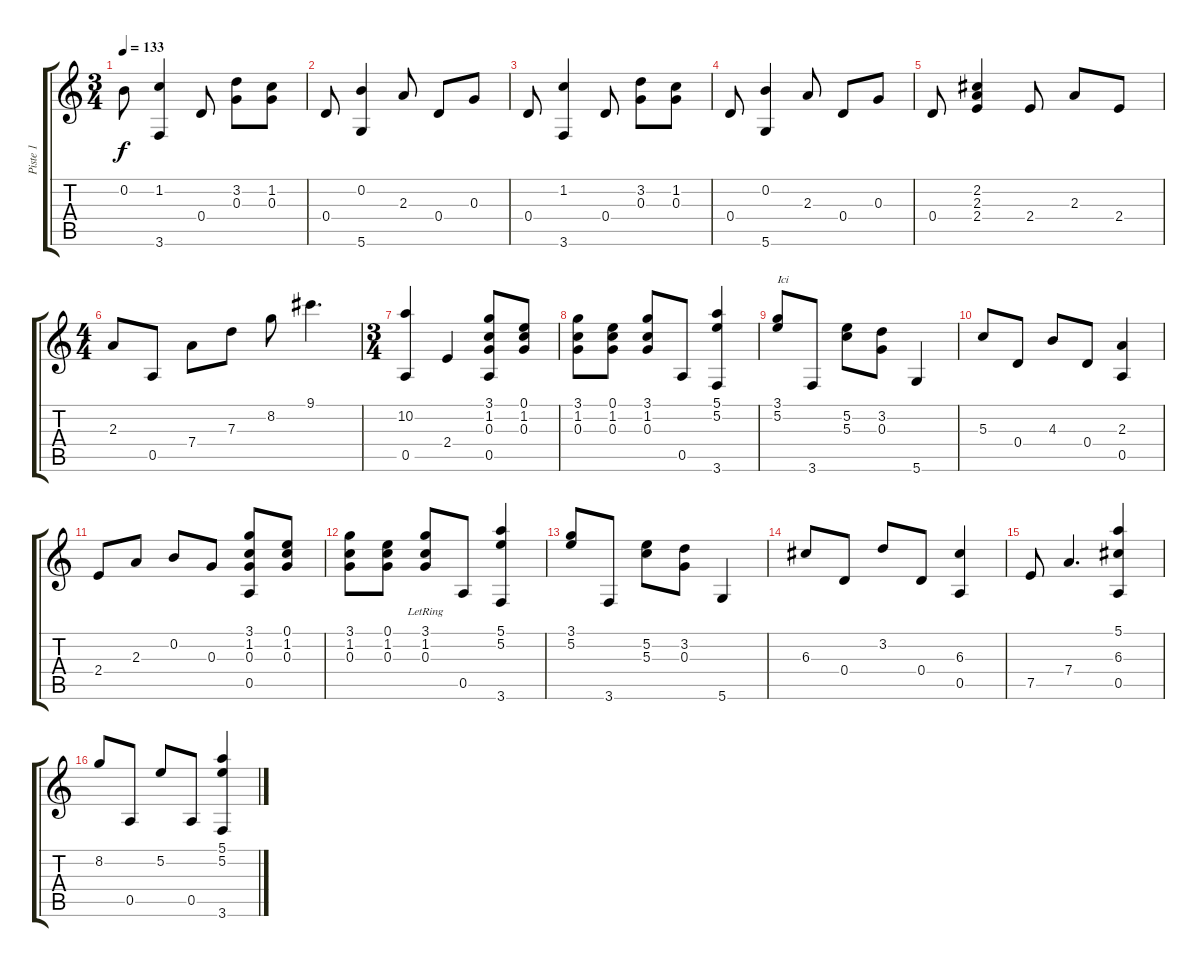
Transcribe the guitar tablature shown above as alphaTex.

\track ("Piste 1" "Piste 1") {instrument acousticguitarsteel}
\staff {score tabs}
\tuning (E4 B3 G3 D3 A2 D2) {hide}
\ts (3 4)
\tempo 133
\clef g2
\ks c
0.2.8{dy f} (1.2 3.6).4 0.4.8 (3.2 0.3).8 (1.2 0.3).8 |
0.4.8 (0.2 5.6).4 2.3.8 0.4.8 0.3.8 |
0.4.8 (1.2 3.6).4 0.4.8 (3.2 0.3).8 (1.2 0.3).8 |
0.4.8 (0.2 5.6).4 2.3.8 0.4.8 0.3.8 |
0.4.8 (2.2 2.3 2.4).4 2.4.8 2.3.8 2.4.8 |
\ts (4 4)
2.3.8 0.5.8 7.4.8 7.3.8 8.2.8 9.1.4{d} |
\ts (3 4)
(10.2 0.5).4 2.4.4 (3.1 1.2 0.3 0.5).8 (0.1 1.2 0.3).8 |
(3.1 1.2 0.3).8 (0.1 1.2 0.3).8 (3.1 1.2 0.3).8 0.5.8 (5.1 5.2 3.6).4 |
(3.1 5.2).8{txt "Ici"} 3.6.8 (5.2 5.3).8 (3.2 0.3).8 5.6.4 |
5.3.8 0.4.8 4.3.8 0.4.8 (2.3 0.5).4 |
2.4.8 2.3.8 0.2.8 0.3.8 (3.1 1.2 0.3 0.5).8 (0.1 1.2 0.3).8 |
(3.1 1.2 0.3).8 (0.1 1.2 0.3).8 (3.1{lr} 1.2{lr} 0.3{lr}).8 0.5.8 (5.1 5.2 3.6).4 |
(3.1 5.2).8 3.6.8 (5.2 5.3).8 (3.2 0.3).8 5.6.4 |
6.3.8 0.4.8 3.2.8 0.4.8 (6.3 0.5).4 |
7.5.8 7.4.4{d} (5.1 6.3 0.5).4 |
8.2.8 0.5.8 5.2.8 0.5.8 (5.1 5.2 3.6).4
